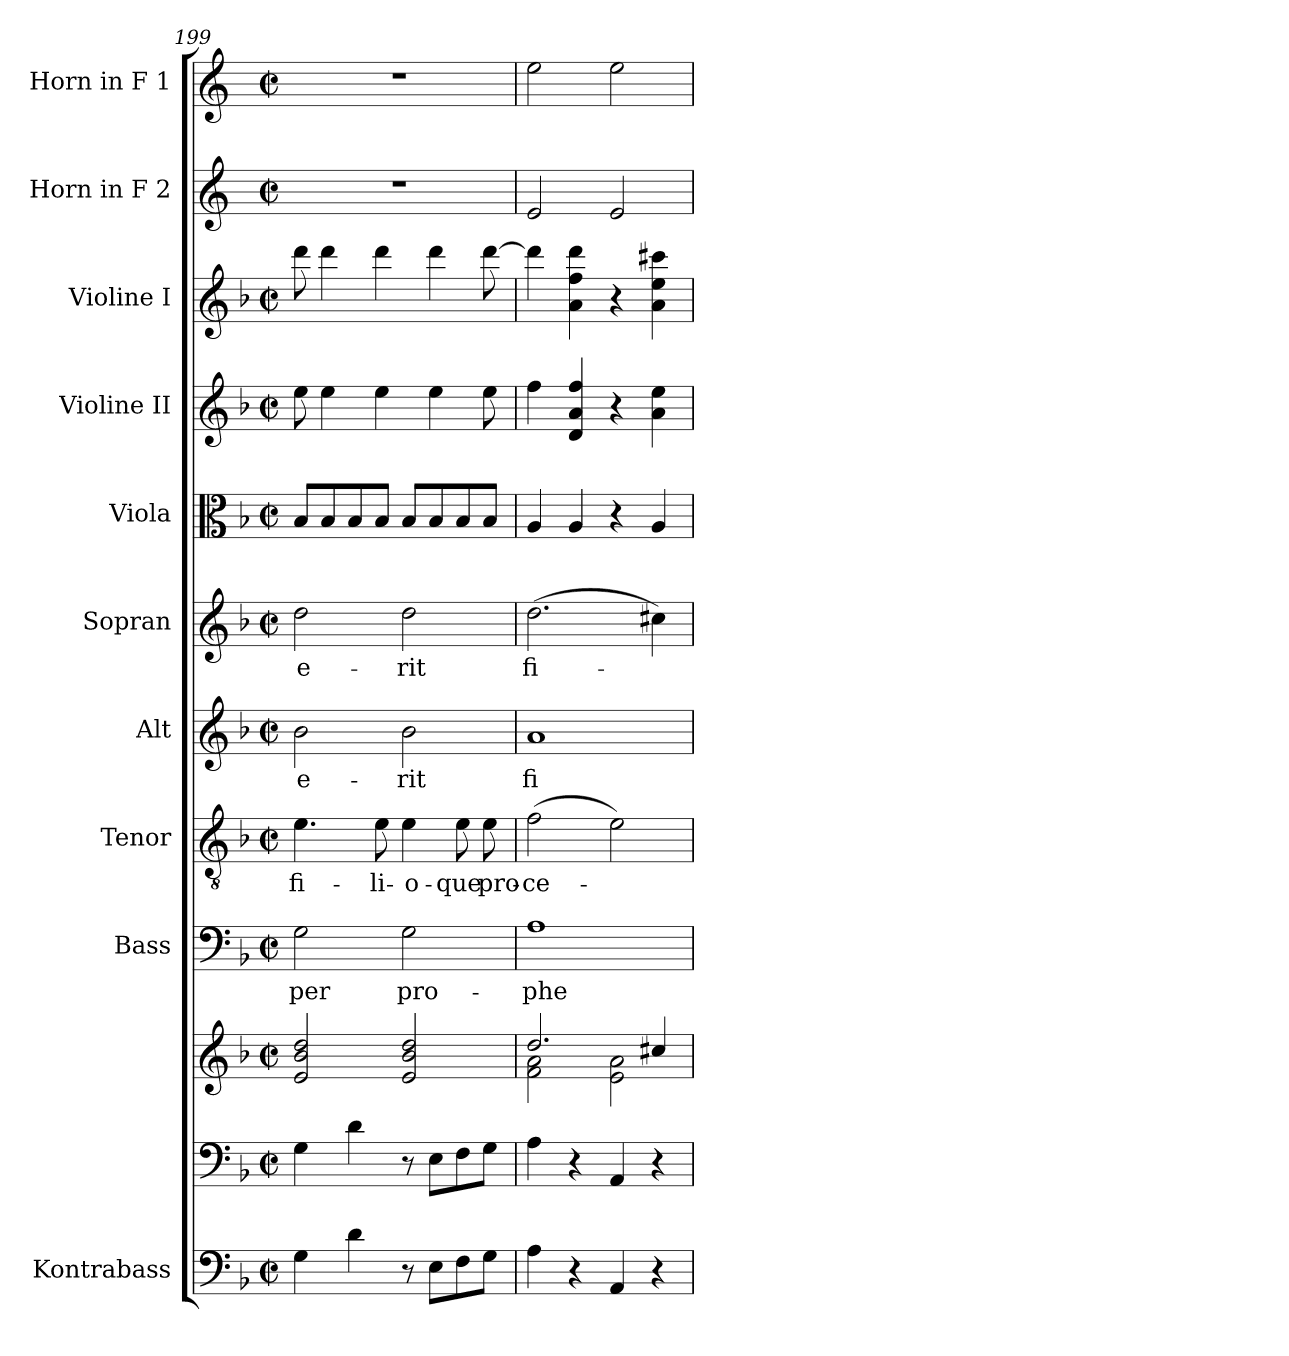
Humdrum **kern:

**kern	**kern	**kern	**kern	**text	**kern	**text	**kern	**text	**kern	**text	**kern	**kern	**kern	**kern	**kern
*part11	*part10	*part10	*part9	*part9	*part8	*part8	*part7	*part7	*part6	*part6	*part5	*part4	*part3	*part2	*part1
*staff12	*staff11	*staff10	*staff9	*staff9	*staff8	*staff8	*staff7	*staff7	*staff6	*staff6	*staff5	*staff4	*staff3	*staff2	*staff1
*I"Kontrabass	*	*	*I"Bass	*	*I"Tenor	*	*I"Alt	*	*I"Sopran	*	*I"Viola	*I"Violine II	*I"Violine I	*I"Horn in F 2	*I"Horn in F 1
*I'Kb.	*	*	*I'B	*	*I'T	*	*I'A	*	*I'S	*	*I'Vla.	*I'Vl. II	*I'Vl. I	*I'Hrn. 2	*I'Hrn. 1
*clefF4	*clefF4	*clefG2	*clefF4	*	*clefGv2	*	*clefG2	*	*clefG2	*	*clefC3	*clefG2	*clefG2	*clefG2	*clefG2
*ITrd7c12	*	*	*	*	*	*	*	*	*	*	*	*	*	*ITrd4c7	*ITrd4c7
*k[b-]	*k[b-]	*k[b-]	*k[b-]	*	*k[b-]	*	*k[b-]	*	*k[b-]	*	*k[b-]	*k[b-]	*k[b-]	*k[b-]	*k[b-]
*F:	*F:	*F:	*F:	*	*F:	*	*F:	*	*F:	*	*F:	*F:	*F:	*F:	*F:
*M2/2	*M2/2	*M2/2	*M2/2	*	*M2/2	*	*M2/2	*	*M2/2	*	*M2/2	*M2/2	*M2/2	*M2/2	*M2/2
*met(c|)	*met(c|)	*met(c|)	*met(c|)	*	*met(c|)	*	*met(c|)	*	*met(c|)	*	*met(c|)	*met(c|)	*met(c|)	*met(c|)	*met(c|)
=199	=199	=199	=199	=199	=199	=199	=199	=199	=199	=199	=199	=199	=199	=199	=199
!	!	!	!	!LO:LY:b	!	!LO:LY:b	!	!LO:LY:b	!	!LO:LY:b	!	!	!	!	!
4GG\	4G\	2e/ 2b-/ 2dd/	2G\	per	4.e\	fi-	2b-\	e-	2dd\	e-	8B-/L	8ee\	8ddd\	1r	1r
.	.	.	.	.	.	.	.	.	.	.	8B-/	4ee\	4ddd\	.	.
4D\	4d\	.	.	.	.	.	.	.	.	.	8B-/	.	.	.	.
!	!	!	!	!	!	!LO:LY:b	!	!	!	!	!	!	!	!	!
.	.	.	.	.	8e\	-li-	.	.	.	.	8B-/J	4ee\	4ddd\	.	.
!	!	!	!	!LO:LY:b	!	!LO:LY:b	!	!LO:LY:b	!	!LO:LY:b	!	!	!	!	!
8r	8r	2e/ 2b-/ 2dd/	2G\	pro-	4e\	-o-	2b-\	-rit	2dd\	-rit	8B-/L	.	.	.	.
8EE\L	8E\L	.	.	.	.	.	.	.	.	.	8B-/	4ee\	4ddd\	.	.
!	!	!	!	!	!	!LO:LY:b	!	!	!	!	!	!	!	!	!
8FF\	8F\	.	.	.	8e\	-que	.	.	.	.	8B-/	.	.	.	.
!	!	!	!	!	!	!LO:LY:b	!	!	!	!	!	!	!	!	!
8GG\J	8G\J	.	.	.	8e\	pro-	.	.	.	.	8B-/J	8ee\	[8ddd\	.	.
=200	=200	=200	=200	=200	=200	=200	=200	=200	=200	=200	=200	=200	=200	=200	=200
*	*	*^	*	*	*	*	*	*	*	*	*	*	*	*	*
!	!	!	!	!	!LO:LY:b	!	!LO:LY:b	!	!LO:LY:b	!	!LO:LY:b	!	!	!	!	!
4AA\	4A\	2.dd/	2f\ 2a\	1A	-phe-	(>2f\	-ce-	1a	fi-	(>2.dd\	fi-	4A/	4ff\	4ddd\]	2A/	2a\
4r	4r	.	.	.	.	.	.	.	.	.	.	4A/	4d/ 4a/ 4ff/	4a\ 4ff\ 4ddd\	.	.
4AAA/	4AA/	.	2e\ 2a\	.	.	2e\)	.	.	.	.	.	4r	4r	4r	2A/	2a\
4r	4r	4cc#X/	.	.	.	.	.	.	.	4cc#X\)	.	4A/	4a\ 4ee\	4a\ 4ee\ 4ccc#X\	.	.
*	*	*v	*v	*	*	*	*	*	*	*	*	*	*	*	*	*
=	=	=	=	=	=	=	=	=	=	=	=	=	=	=	=
*-	*-	*-	*-	*-	*-	*-	*-	*-	*-	*-	*-	*-	*-	*-	*-
